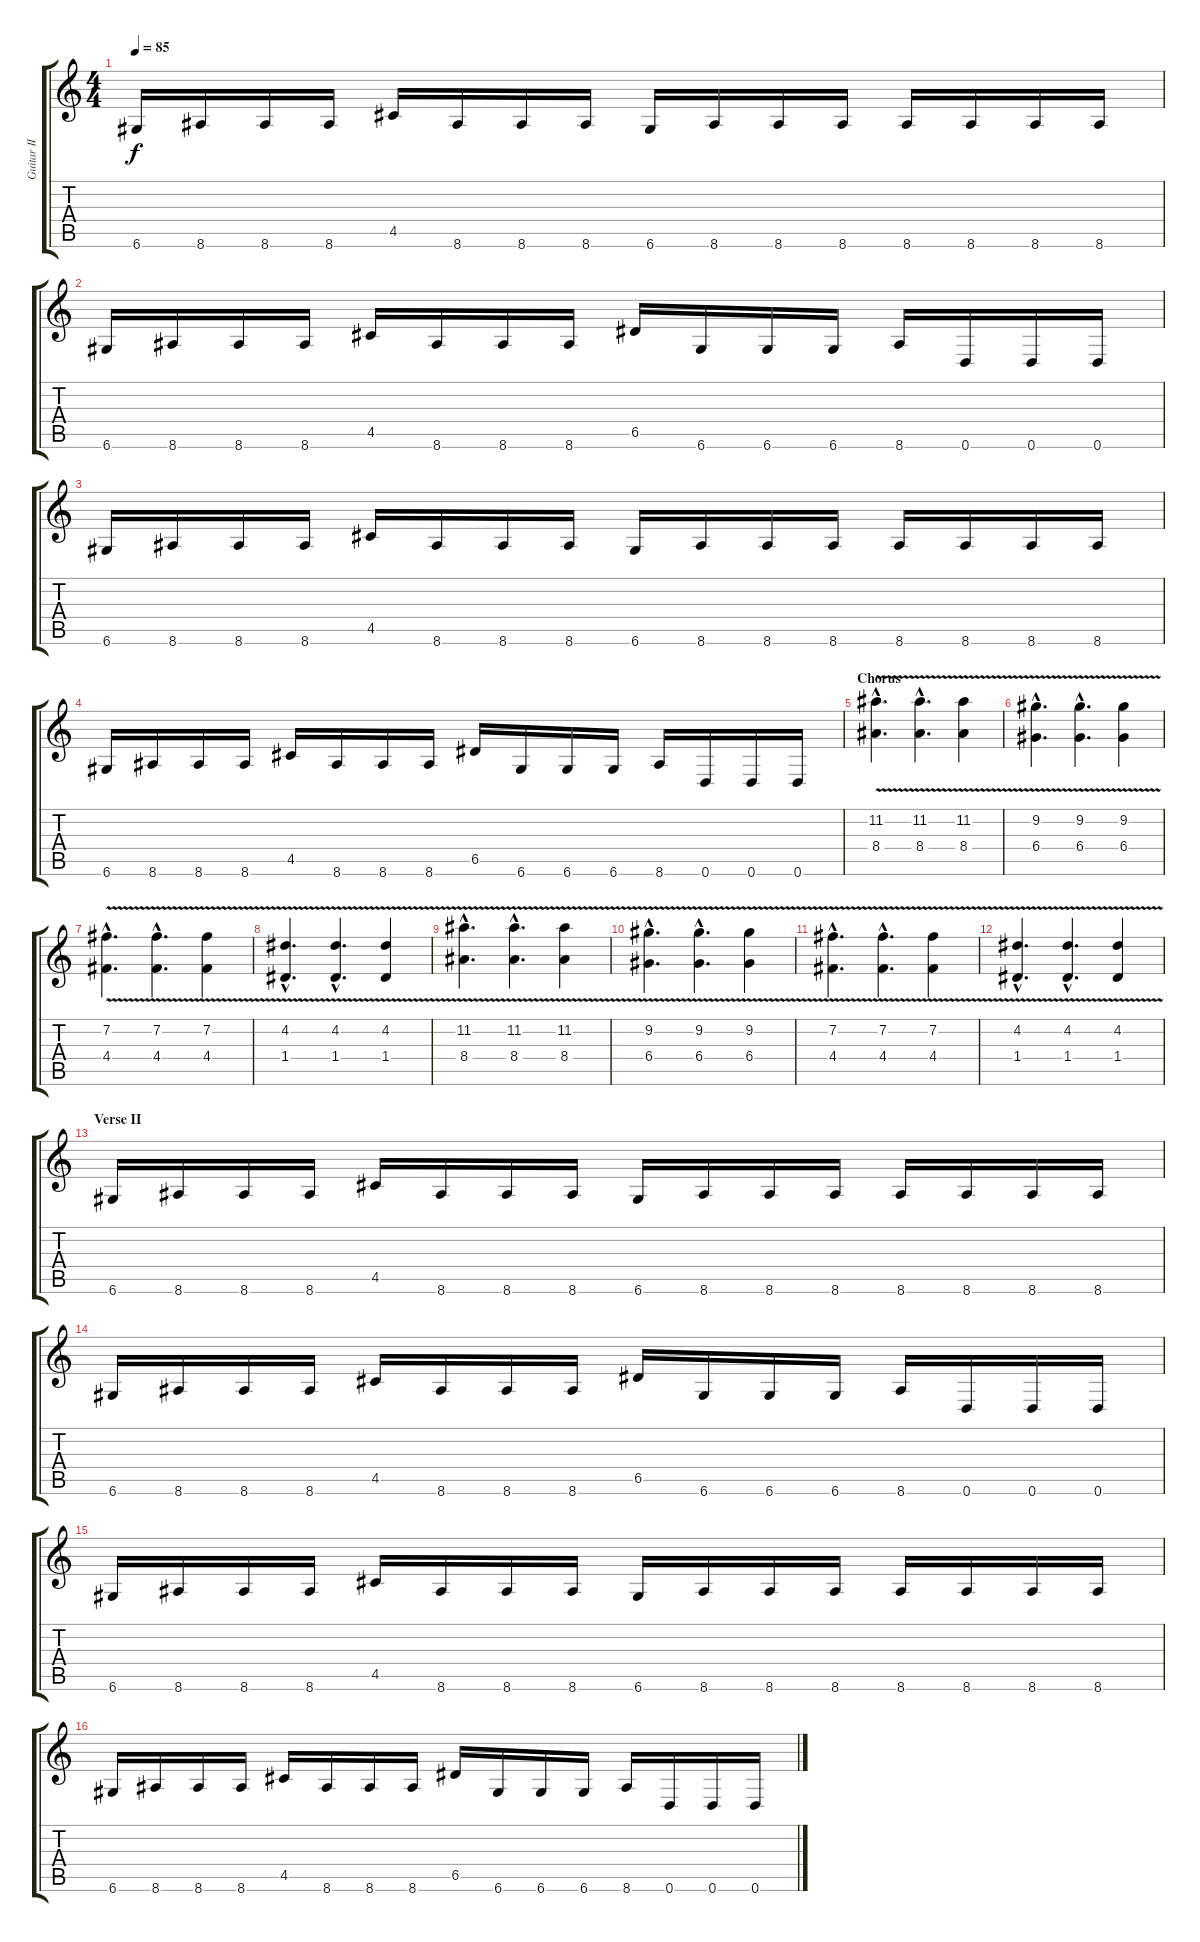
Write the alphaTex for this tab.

\track ("Guitar II" "Guitar II") {instrument overdrivenguitar}
\staff {score tabs}
\tuning (E4 B3 G3 D3 A2 D2) {hide}
\ts (4 4)
\tempo 85
\clef g2
\ks c
6.6.16{dy f} 8.6.16 8.6.16 8.6.16 4.5.16 8.6.16 8.6.16 8.6.16 6.6.16 8.6.16 8.6.16 8.6.16 8.6.16 8.6.16 8.6.16 8.6.16 |
6.6.16 8.6.16 8.6.16 8.6.16 4.5.16 8.6.16 8.6.16 8.6.16 6.5.16 6.6.16 6.6.16 6.6.16 8.6.16 0.6.16 0.6.16 0.6.16 |
6.6.16 8.6.16 8.6.16 8.6.16 4.5.16 8.6.16 8.6.16 8.6.16 6.6.16 8.6.16 8.6.16 8.6.16 8.6.16 8.6.16 8.6.16 8.6.16 |
6.6.16 8.6.16 8.6.16 8.6.16 4.5.16 8.6.16 8.6.16 8.6.16 6.5.16 6.6.16 6.6.16 6.6.16 8.6.16 0.6.16 0.6.16 0.6.16 |
\section ("" "Chorus")
(11.2{v hac} 8.4{v hac}).4{d} (11.2{v hac} 8.4{v hac}).4{d} (11.2{v} 8.4{v}).4 |
(9.2{v hac} 6.4{v hac}).4{d} (9.2{v hac} 6.4{v hac}).4{d} (9.2{v} 6.4{v}).4 |
(7.2{v hac} 4.4{v hac}).4{d} (7.2{v hac} 4.4{v hac}).4{d} (7.2{v} 4.4{v}).4 |
(4.2{v hac} 1.4{v hac}).4{d} (4.2{v hac} 1.4{v hac}).4{d} (4.2{v} 1.4{v}).4 |
(11.2{v hac} 8.4{v hac}).4{d} (11.2{v hac} 8.4{v hac}).4{d} (11.2{v} 8.4{v}).4 |
(9.2{v hac} 6.4{v hac}).4{d} (9.2{v hac} 6.4{v hac}).4{d} (9.2{v} 6.4{v}).4 |
(7.2{v hac} 4.4{v hac}).4{d} (7.2{v hac} 4.4{v hac}).4{d} (7.2{v} 4.4{v}).4 |
(4.2{v hac} 1.4{v hac}).4{d} (4.2{v hac} 1.4{v hac}).4{d} (4.2{v} 1.4{v}).4 |
\section ("" "Verse II")
6.6.16 8.6.16 8.6.16 8.6.16 4.5.16 8.6.16 8.6.16 8.6.16 6.6.16 8.6.16 8.6.16 8.6.16 8.6.16 8.6.16 8.6.16 8.6.16 |
6.6.16 8.6.16 8.6.16 8.6.16 4.5.16 8.6.16 8.6.16 8.6.16 6.5.16 6.6.16 6.6.16 6.6.16 8.6.16 0.6.16 0.6.16 0.6.16 |
6.6.16 8.6.16 8.6.16 8.6.16 4.5.16 8.6.16 8.6.16 8.6.16 6.6.16 8.6.16 8.6.16 8.6.16 8.6.16 8.6.16 8.6.16 8.6.16 |
6.6.16 8.6.16 8.6.16 8.6.16 4.5.16 8.6.16 8.6.16 8.6.16 6.5.16 6.6.16 6.6.16 6.6.16 8.6.16 0.6.16 0.6.16 0.6.16
